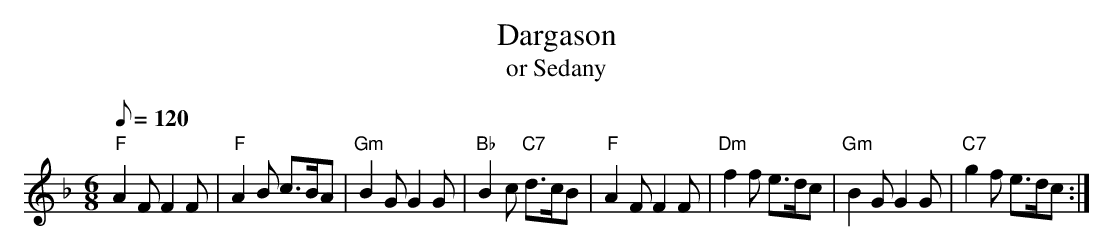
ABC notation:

X:1
T:Dargason
T:or Sedany
M:6/8
L:1/8
Q:120
K:F
"F"A2F F2F | "F"A2B c>BA | "Gm"B2G G2G | "Bb"B2c "C7"d>cB | \
"F"A2F F2F | "Dm"f2f e>dc | "Gm"B2G G2G | "C7"g2f e>dc :|
